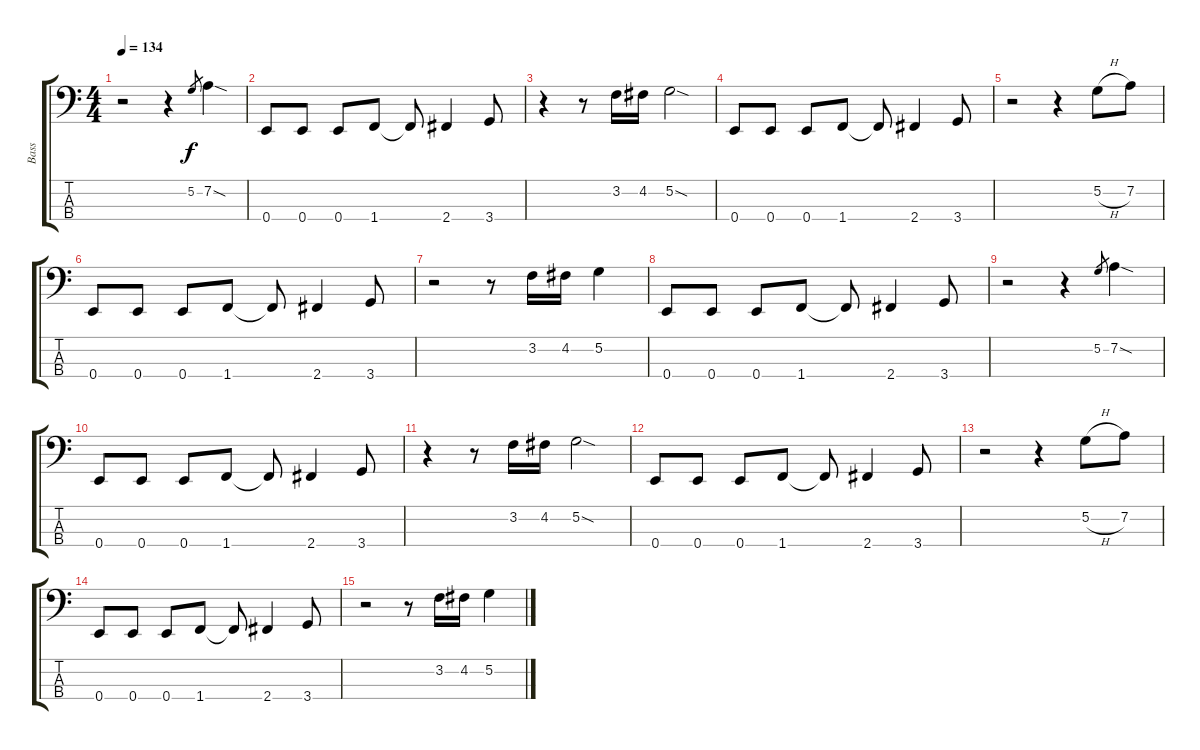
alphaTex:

\track ("Bass" "Bass") {instrument electricbassfinger}
\staff {score tabs}
\tuning (G2 D2 A1 E1) {hide}
\ts (4 4)
\tempo 134
\clef f4
\ks c
r.2{dy f} r.4 5.2.8{gr} 7.2{sod}.4 |
0.4.8 0.4.8 0.4.8 1.4.8 1.4{t}.8 2.4.4 3.4.8 |
r.4 r.8 3.2.16 4.2.16 5.2{sod}.2 |
0.4.8 0.4.8 0.4.8 1.4.8 1.4{t}.8 2.4.4 3.4.8 |
r.2 r.4 5.2{h}.8 7.2.8 |
0.4.8 0.4.8 0.4.8 1.4.8 1.4{t}.8 2.4.4 3.4.8 |
r.2 r.8 3.2.16 4.2.16 5.2.4 |
0.4.8 0.4.8 0.4.8 1.4.8 1.4{t}.8 2.4.4 3.4.8 |
r.2 r.4 5.2.8{gr} 7.2{sod}.4 |
0.4.8 0.4.8 0.4.8 1.4.8 1.4{t}.8 2.4.4 3.4.8 |
r.4 r.8 3.2.16 4.2.16 5.2{sod}.2 |
0.4.8 0.4.8 0.4.8 1.4.8 1.4{t}.8 2.4.4 3.4.8 |
r.2 r.4 5.2{h}.8 7.2.8 |
0.4.8 0.4.8 0.4.8 1.4.8 1.4{t}.8 2.4.4 3.4.8 |
r.2 r.8 3.2.16 4.2.16 5.2.4
